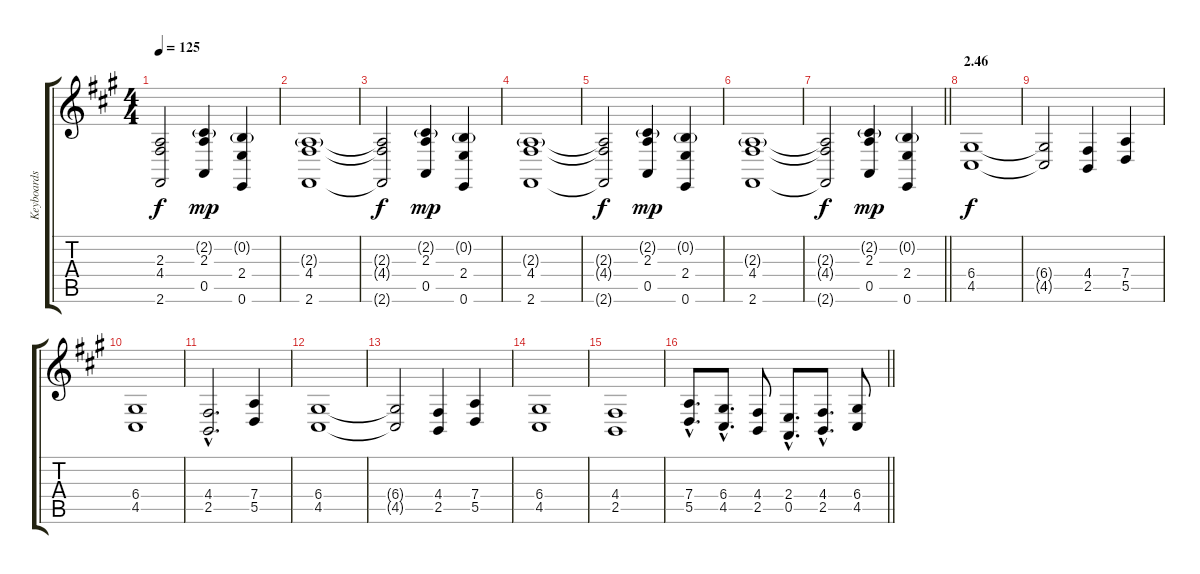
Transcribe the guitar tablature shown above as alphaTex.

\track ("Keyboards" "Keyboards") {instrument lead2sawtooth}
\staff {score tabs}
\tuning (E4 B3 G3 D3 A2 E2) {hide}
\ts (4 4)
\tempo 125
\clef g2
\ks f#minor
(2.3{t} 4.4{t} 2.6{t}).2{dy f} (2.2{g} 2.3 0.5).4{dy mp} (0.2{g} 2.4 0.6).4 |
(2.3{g} 4.4 2.6).1 |
(2.3{t} 4.4{t} 2.6{t}).2{dy f} (2.2{g} 2.3 0.5).4{dy mp} (0.2{g} 2.4 0.6).4 |
(2.3{g} 4.4 2.6).1 |
(2.3{t} 4.4{t} 2.6{t}).2{dy f} (2.2{g} 2.3 0.5).4{dy mp} (0.2{g} 2.4 0.6).4 |
(2.3{g} 4.4 2.6).1 |
\barLineRight lightlight
(2.3{t} 4.4{t} 2.6{t}).2{dy f} (2.2{g} 2.3 0.5).4{dy mp} (0.2{g} 2.4 0.6).4 |
\section ("" "2.46")
(6.4 4.5).1{dy f} |
(6.4{t} 4.5{t}).2 (4.4 2.5).4 (7.4 5.5).4 |
(6.4 4.5).1 |
(4.4{hac} 2.5{hac}).2{d} (7.4 5.5).4 |
(6.4 4.5).1 |
(6.4{t} 4.5{t}).2 (4.4 2.5).4 (7.4 5.5).4 |
(6.4 4.5).1 |
(4.4 2.5).1 |
\barLineRight lightlight
(7.4{hac} 5.5{hac}).8{d} (6.4{hac} 4.5{hac}).8{d} (4.4 2.5).8 (2.4{hac} 0.5{hac}).8{d} (4.4{hac} 2.5{hac}).8{d} (6.4 4.5).8
